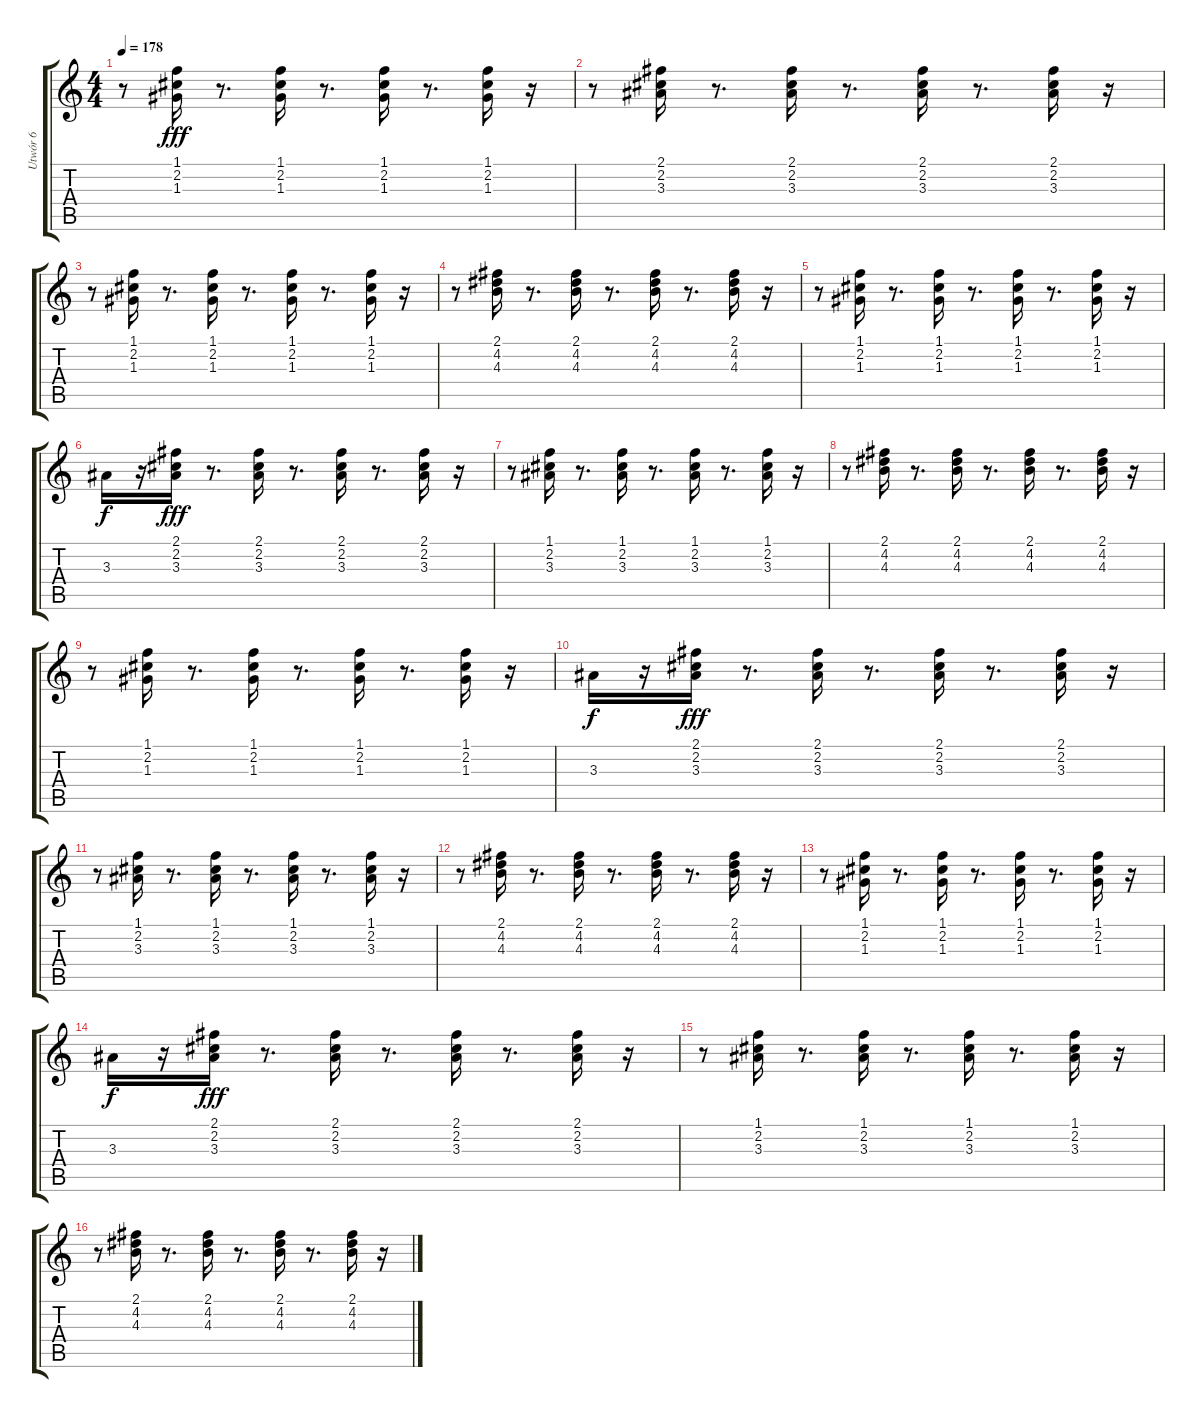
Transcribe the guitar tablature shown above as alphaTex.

\track ("Utwór 6" "Utwór 6") {instrument acousticguitarsteel}
\staff {score tabs}
\tuning (E4 B3 G3 D3 A2 E2) {hide}
\ts (4 4)
\tempo 178
\clef g2
\ks c
r.8{dy fff} (1.1 2.2 1.3).16 r.8{d} (1.1 2.2 1.3).16 r.8{d} (1.1 2.2 1.3).16 r.8{d} (1.1 2.2 1.3).16 r.16 |
r.8 (2.1 2.2 3.3).16 r.8{d} (2.1 2.2 3.3).16 r.8{d} (2.1 2.2 3.3).16 r.8{d} (2.1 2.2 3.3).16 r.16 |
r.8 (1.1 2.2 1.3).16 r.8{d} (1.1 2.2 1.3).16 r.8{d} (1.1 2.2 1.3).16 r.8{d} (1.1 2.2 1.3).16 r.16 |
r.8 (2.1 4.2 4.3).16 r.8{d} (2.1 4.2 4.3).16 r.8{d} (2.1 4.2 4.3).16 r.8{d} (2.1 4.2 4.3).16 r.16 |
r.8 (1.1 2.2 1.3).16 r.8{d} (1.1 2.2 1.3).16 r.8{d} (1.1 2.2 1.3).16 r.8{d} (1.1 2.2 1.3).16 r.16 |
3.3.16{dy f} r.16 (2.1 2.2 3.3).16{dy fff} r.8{d} (2.1 2.2 3.3).16 r.8{d} (2.1 2.2 3.3).16 r.8{d} (2.1 2.2 3.3).16 r.16 |
r.8 (1.1 2.2 3.3).16 r.8{d} (1.1 2.2 3.3).16 r.8{d} (1.1 2.2 3.3).16 r.8{d} (1.1 2.2 3.3).16 r.16 |
r.8 (2.1 4.2 4.3).16 r.8{d} (2.1 4.2 4.3).16 r.8{d} (2.1 4.2 4.3).16 r.8{d} (2.1 4.2 4.3).16 r.16 |
r.8 (1.1 2.2 1.3).16 r.8{d} (1.1 2.2 1.3).16 r.8{d} (1.1 2.2 1.3).16 r.8{d} (1.1 2.2 1.3).16 r.16 |
3.3.16{dy f} r.16 (2.1 2.2 3.3).16{dy fff} r.8{d} (2.1 2.2 3.3).16 r.8{d} (2.1 2.2 3.3).16 r.8{d} (2.1 2.2 3.3).16 r.16 |
r.8 (1.1 2.2 3.3).16 r.8{d} (1.1 2.2 3.3).16 r.8{d} (1.1 2.2 3.3).16 r.8{d} (1.1 2.2 3.3).16 r.16 |
r.8 (2.1 4.2 4.3).16 r.8{d} (2.1 4.2 4.3).16 r.8{d} (2.1 4.2 4.3).16 r.8{d} (2.1 4.2 4.3).16 r.16 |
r.8 (1.1 2.2 1.3).16 r.8{d} (1.1 2.2 1.3).16 r.8{d} (1.1 2.2 1.3).16 r.8{d} (1.1 2.2 1.3).16 r.16 |
3.3.16{dy f} r.16 (2.1 2.2 3.3).16{dy fff} r.8{d} (2.1 2.2 3.3).16 r.8{d} (2.1 2.2 3.3).16 r.8{d} (2.1 2.2 3.3).16 r.16 |
r.8 (1.1 2.2 3.3).16 r.8{d} (1.1 2.2 3.3).16 r.8{d} (1.1 2.2 3.3).16 r.8{d} (1.1 2.2 3.3).16 r.16 |
r.8 (2.1 4.2 4.3).16 r.8{d} (2.1 4.2 4.3).16 r.8{d} (2.1 4.2 4.3).16 r.8{d} (2.1 4.2 4.3).16 r.16
